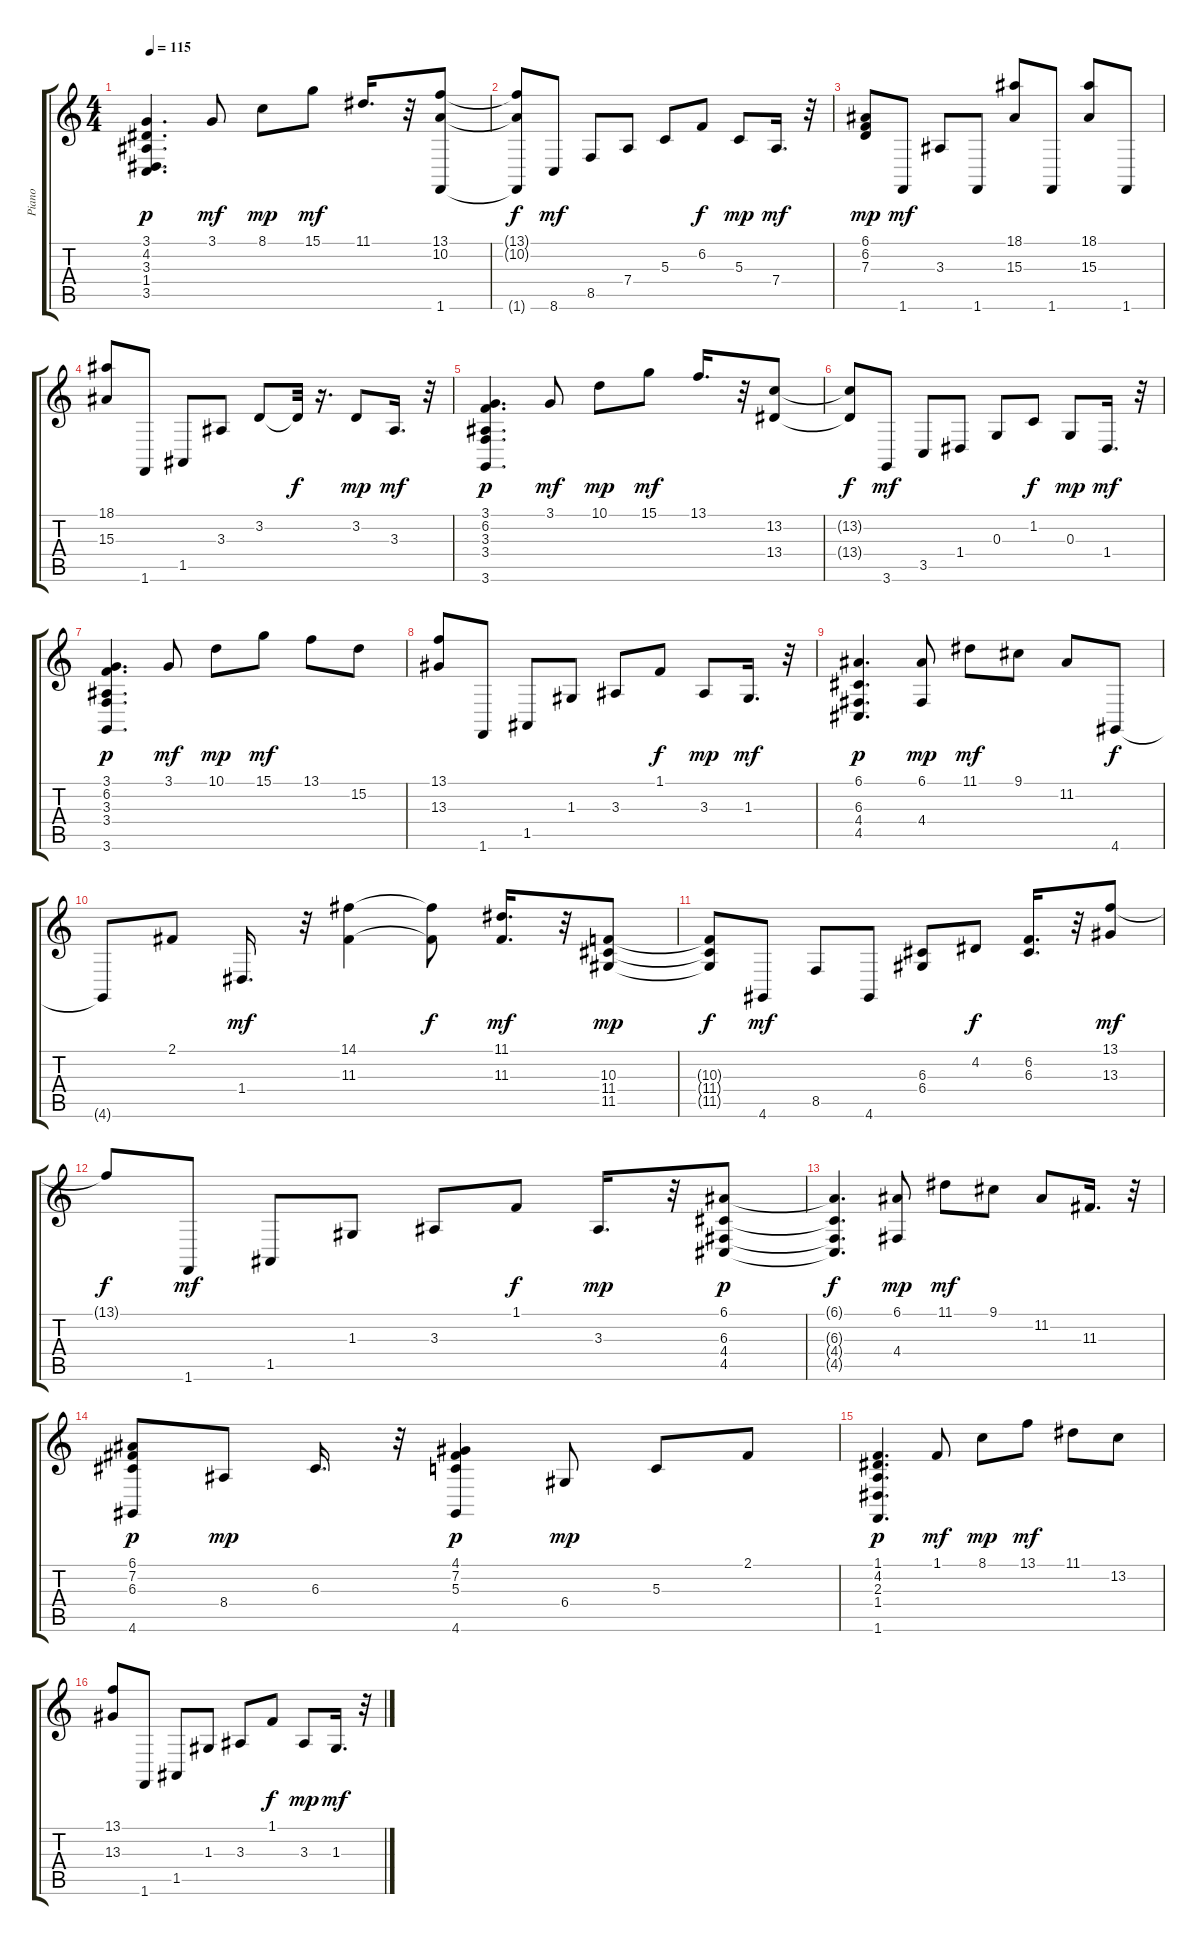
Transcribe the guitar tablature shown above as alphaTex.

\track ("Piano" "Piano") {instrument acousticgrandpiano}
\staff {score tabs}
\tuning (E4 B3 G3 D3 A2 E2) {hide}
\ts (4 4)
\tempo 115
\clef g2
\ks c
(3.1 4.2 3.3 1.4 3.5).4{d dy p} 3.1.8{dy mf} 8.1.8{dy mp} 15.1.8{dy mf} 11.1.16{d} r.32 (13.1 10.2 1.6).8 |
(13.1{t} 10.2{t} 1.6{t}).8{dy f} 8.6.8{dy mf} 8.5.8 7.4.8 5.3.8 6.2.8{dy f} 5.3.8{dy mp} 7.4.16{d dy mf} r.32 |
(6.1 6.2 7.3).8{dy mp} 1.6.8{dy mf} 3.3.8 1.6.8 (18.1 15.3).8 1.6.8 (18.1 15.3).8 1.6.8 |
(18.1 15.3).8 1.6.8 1.5.8 3.3.8 3.2.8 3.2{t}.32{dy f} r.16{d} 3.2.8{dy mp} 3.3.16{d dy mf} r.32 |
(3.1 6.2 3.3 3.4 3.6).4{d dy p} 3.1.8{dy mf} 10.1.8{dy mp} 15.1.8{dy mf} 13.1.16{d} r.32 (13.2 13.4).8 |
(13.2{t} 13.4{t}).8{dy f} 3.6.8{dy mf} 3.5.8 1.4.8 0.3.8 1.2.8{dy f} 0.3.8{dy mp} 1.4.16{d dy mf} r.32 |
(3.1 6.2 3.3 3.4 3.6).4{d dy p} 3.1.8{dy mf} 10.1.8{dy mp} 15.1.8{dy mf} 13.1.8 15.2.8 |
(13.1 13.3).8 1.6.8 1.5.8 1.3.8 3.3.8 1.1.8{dy f} 3.3.8{dy mp} 1.3.16{d dy mf} r.32 |
(6.1 6.3 4.4 4.5).4{d dy p} (6.1 4.4).8{dy mp} 11.1.8{dy mf} 9.1.8 11.2.8 4.6.8{dy f} |
4.6{t}.8 2.1.8 1.4.16{d dy mf} r.32 (14.1 11.3).4 (14.1{t} 11.3{t}).8{dy f} (11.1 11.3).16{d dy mf} r.32 (10.3 11.4 11.5).8{dy mp} |
(10.3{t} 11.4{t} 11.5{t}).8{dy f} 4.6.8{dy mf} 8.5.8 4.6.8 (6.3 6.4).8 4.2.8{dy f} (6.2 6.3).16{d} r.32 (13.1 13.3).8{dy mf} |
13.1{t}.8{dy f} 1.6.8{dy mf} 1.5.8 1.3.8 3.3.8 1.1.8{dy f} 3.3.16{d dy mp} r.32 (6.1 6.3 4.4 4.5).8{dy p} |
(6.1{t} 6.3{t} 4.4{t} 4.5{t}).4{d dy f} (6.1 4.4).8{dy mp} 11.1.8{dy mf} 9.1.8 11.2.8 11.3.16{d} r.32 |
(6.1 7.2 6.3 4.6).8{dy p} 8.4.8{dy mp} 6.3.16{d} r.32 (4.1 7.2 5.3 4.6).4{dy p} 6.4.8{dy mp} 5.3.8 2.1.8 |
(1.1 4.2 2.3 1.4 1.6).4{d dy p} 1.1.8{dy mf} 8.1.8{dy mp} 13.1.8{dy mf} 11.1.8 13.2.8 |
(13.1 13.3).8 1.6.8 1.5.8 1.3.8 3.3.8 1.1.8{dy f} 3.3.8{dy mp} 1.3.16{d dy mf} r.32
